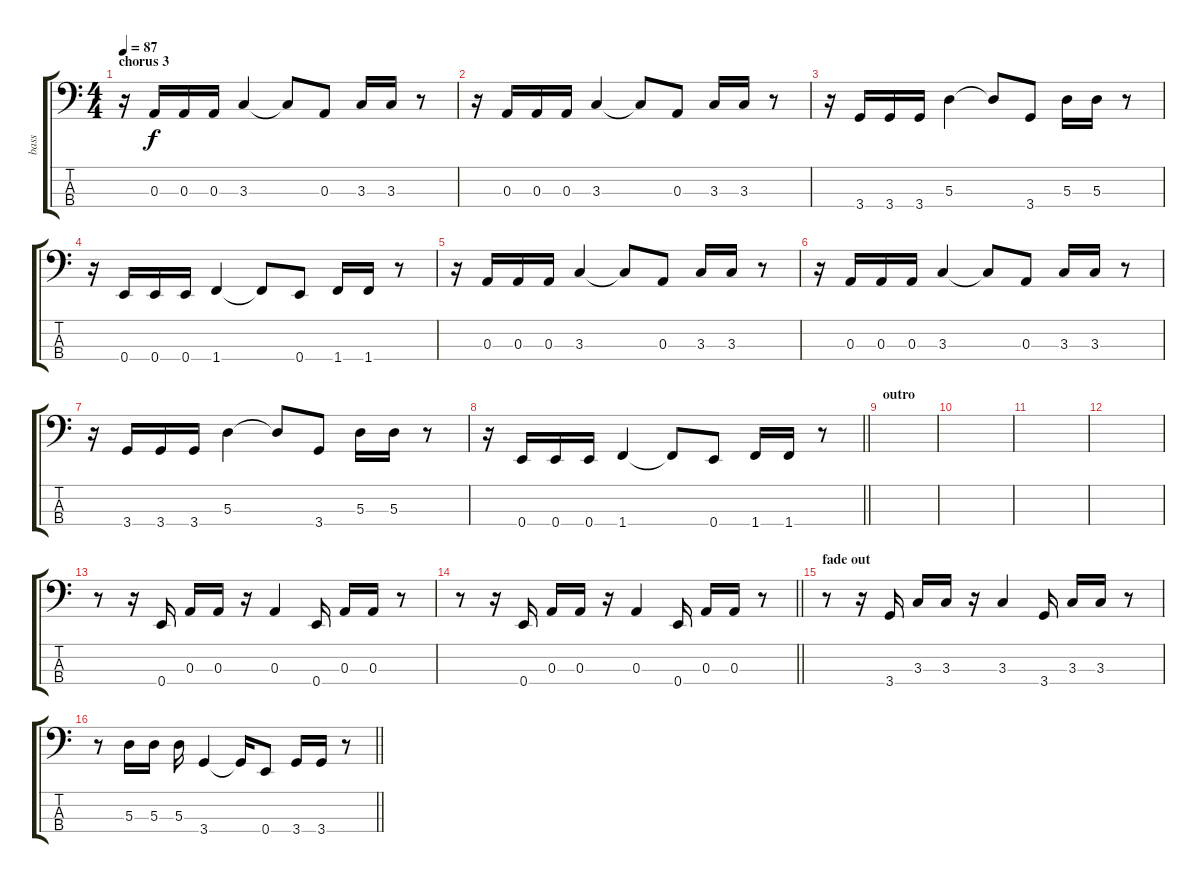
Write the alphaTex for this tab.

\track ("bass" "bass") {instrument electricbasspick}
\staff {score tabs}
\tuning (G2 D2 A1 E1) {hide}
\ts (4 4)
\section ("" "chorus 3")
\tempo 87
\clef f4
\ks c
r.16{dy f} 0.3.16 0.3.16 0.3.16 3.3.4 3.3{t}.8 0.3.8 3.3.16 3.3.16 r.8 |
r.16 0.3.16 0.3.16 0.3.16 3.3.4 3.3{t}.8 0.3.8 3.3.16 3.3.16 r.8 |
r.16 3.4.16 3.4.16 3.4.16 5.3.4 5.3{t}.8 3.4.8 5.3.16 5.3.16 r.8 |
r.16 0.4.16 0.4.16 0.4.16 1.4.4 1.4{t}.8 0.4.8 1.4.16 1.4.16 r.8 |
r.16 0.3.16 0.3.16 0.3.16 3.3.4 3.3{t}.8 0.3.8 3.3.16 3.3.16 r.8 |
r.16 0.3.16 0.3.16 0.3.16 3.3.4 3.3{t}.8 0.3.8 3.3.16 3.3.16 r.8 |
r.16 3.4.16 3.4.16 3.4.16 5.3.4 5.3{t}.8 3.4.8 5.3.16 5.3.16 r.8 |
\barLineRight lightlight
r.16 0.4.16 0.4.16 0.4.16 1.4.4 1.4{t}.8 0.4.8 1.4.16 1.4.16 r.8 |
\section ("" "outro")
|
|
|
|
r.8 r.16 0.4.16 0.3.16 0.3.16 r.16 0.3.4 0.4.16 0.3.16 0.3.16 r.8 |
\barLineRight lightlight
r.8 r.16 0.4.16 0.3.16 0.3.16 r.16 0.3.4 0.4.16 0.3.16 0.3.16 r.8 |
\section ("" "fade out")
r.8 r.16 3.4.16 3.3.16 3.3.16 r.16 3.3.4 3.4.16 3.3.16 3.3.16 r.8 |
\barLineRight lightlight
r.8 5.3.16 5.3.16 5.3.16 3.4.4 3.4{t}.16 0.4.8 3.4.16 3.4.16 r.8
